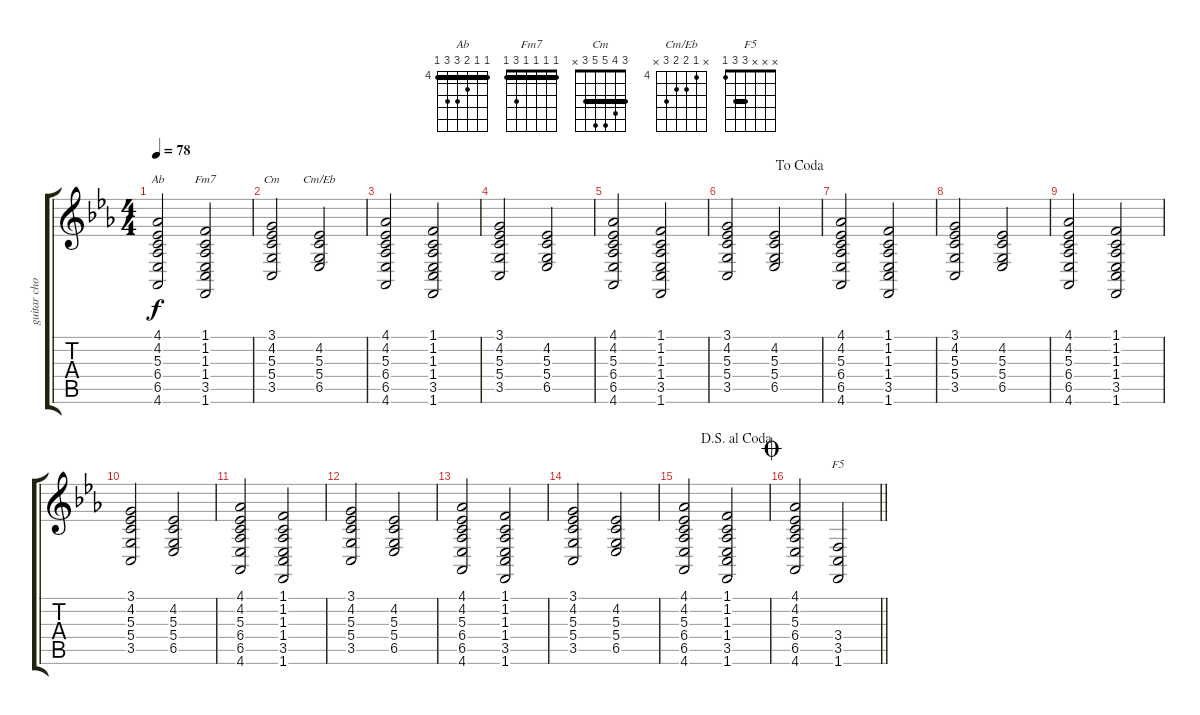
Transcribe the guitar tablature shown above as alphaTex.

\track ("guitar chords/synth" "guitar cho") {instrument synthstrings1}
\staff {score tabs}
\tuning (E4 B3 G3 D3 A2 E2) {hide}
\chord ("Ab" 4 4 5 6 6 4) {firstfret 4 barre 4}
\chord ("Fm7" 1 1 1 1 3 1) {barre 1}
\chord ("Cm" 3 4 5 5 3 x) {barre 3}
\chord ("Cm/Eb" x 4 5 5 6 x) {firstfret 4}
\chord ("F5" x x x 3 3 1) {barre 3}
\ts (4 4)
\tempo 78
\clef g2
\ks cminor
(4.1 4.2 5.3 6.4 6.5 4.6).2{ch "Ab" dy f} (1.1 1.2 1.3 1.4 3.5 1.6).2{ch "Fm7"} |
(3.1 4.2 5.3 5.4 3.5).2{ch "Cm"} (4.2 5.3 5.4 6.5).2{ch "Cm/Eb"} |
(4.1 4.2 5.3 6.4 6.5 4.6).2 (1.1 1.2 1.3 1.4 3.5 1.6).2 |
(3.1 4.2 5.3 5.4 3.5).2 (4.2 5.3 5.4 6.5).2 |
(4.1 4.2 5.3 6.4 6.5 4.6).2 (1.1 1.2 1.3 1.4 3.5 1.6).2 |
\jump dacoda
(3.1 4.2 5.3 5.4 3.5).2 (4.2 5.3 5.4 6.5).2 |
(4.1 4.2 5.3 6.4 6.5 4.6).2 (1.1 1.2 1.3 1.4 3.5 1.6).2 |
(3.1 4.2 5.3 5.4 3.5).2 (4.2 5.3 5.4 6.5).2 |
(4.1 4.2 5.3 6.4 6.5 4.6).2 (1.1 1.2 1.3 1.4 3.5 1.6).2 |
(3.1 4.2 5.3 5.4 3.5).2 (4.2 5.3 5.4 6.5).2 |
(4.1 4.2 5.3 6.4 6.5 4.6).2 (1.1 1.2 1.3 1.4 3.5 1.6).2 |
(3.1 4.2 5.3 5.4 3.5).2 (4.2 5.3 5.4 6.5).2 |
(4.1 4.2 5.3 6.4 6.5 4.6).2 (1.1 1.2 1.3 1.4 3.5 1.6).2 |
(3.1 4.2 5.3 5.4 3.5).2 (4.2 5.3 5.4 6.5).2 |
\jump dalsegnoalcoda
(4.1 4.2 5.3 6.4 6.5 4.6).2 (1.1 1.2 1.3 1.4 3.5 1.6).2 |
\jump coda
\barLineRight lightlight
(4.1 4.2 5.3 6.4 6.5 4.6).2 (3.4 3.5 1.6).2{ch "F5"}
